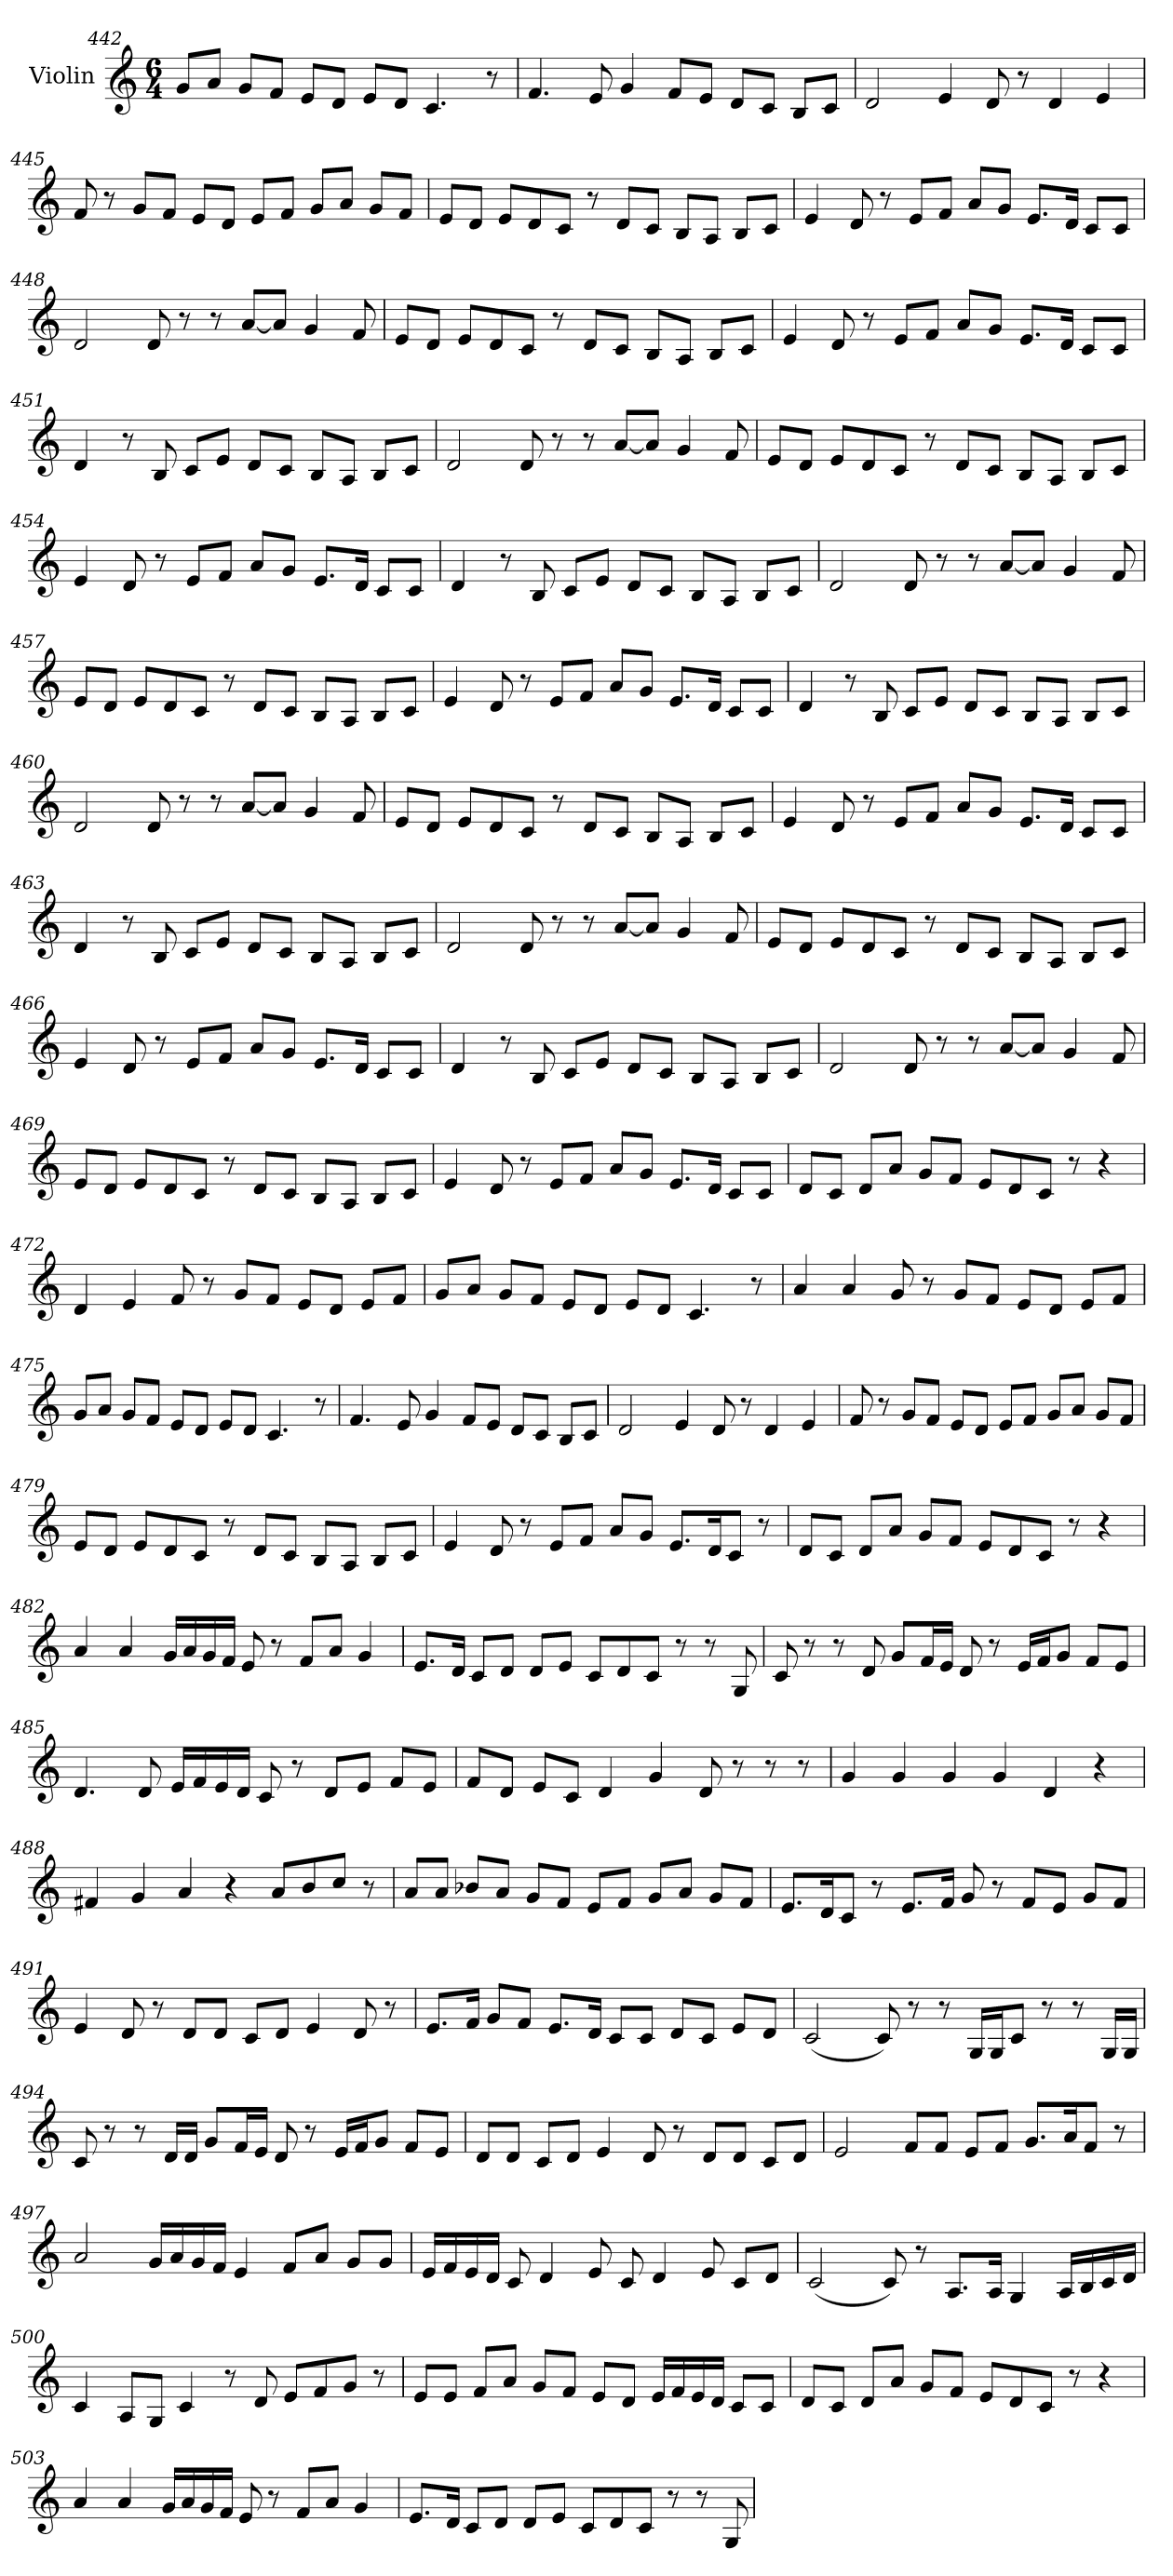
**kern
*part1
*staff1
*I"Violin
*clefG2
*k[]
*C:
*M6/4
=442
8g/L
8a/J
8g/L
8f/J
8e/L
8d/J
8e/L
8d/J
4.c/
8r
!!LO:PB:g=z
=443
4.f/
8e/
4g/
8f/L
8e/J
8d/L
8c/J
8B/L
8c/J
!!LO:PB:g=z
=444
2d/
4e/
8d/
8r
4d/
4e/
=445
8f/
8r
8g/L
8f/J
8e/L
8d/J
8e/L
8f/J
8g/L
8a/J
8g/L
8f/J
!!LO:PB:g=z
=446
8e/L
8d/J
8e/L
8d/
8c/J
8r
8d/L
8c/J
8B/L
8A/J
8B/L
8c/J
!!LO:PB:g=z
=447
4e/
8d/
8r
8e/L
8f/J
8a/L
8g/J
8.e/L
16d/Jk
8c/L
8c/J
=448
2d/
8d/
8r
8r
[8a/L
8a/J]
4g/
8f/
!!LO:PB:g=z
=449
8e/L
8d/J
8e/L
8d/
8c/J
8r
8d/L
8c/J
8B/L
8A/J
8B/L
8c/J
!!LO:PB:g=z
=450
4e/
8d/
8r
8e/L
8f/J
8a/L
8g/J
8.e/L
16d/Jk
8c/L
8c/J
=451
4d/
8r
8B/
8c/L
8e/J
8d/L
8c/J
8B/L
8A/J
8B/L
8c/J
!!LO:PB:g=z
=452
2d/
8d/
8r
8r
[8a/L
8a/J]
4g/
8f/
!!LO:PB:g=z
=453
8e/L
8d/J
8e/L
8d/
8c/J
8r
8d/L
8c/J
8B/L
8A/J
8B/L
8c/J
=454
4e/
8d/
8r
8e/L
8f/J
8a/L
8g/J
8.e/L
16d/Jk
8c/L
8c/J
!!LO:PB:g=z
=455
4d/
8r
8B/
8c/L
8e/J
8d/L
8c/J
8B/L
8A/J
8B/L
8c/J
=456
2d/
8d/
8r
8r
[8a/L
8a/J]
4g/
8f/
=457
8e/L
8d/J
8e/L
8d/
8c/J
8r
8d/L
8c/J
8B/L
8A/J
8B/L
8c/J
!!LO:PB:g=z
=458
4e/
8d/
8r
8e/L
8f/J
8a/L
8g/J
8.e/L
16d/Jk
8c/L
8c/J
!!LO:PB:g=z
=459
4d/
8r
8B/
8c/L
8e/J
8d/L
8c/J
8B/L
8A/J
8B/L
8c/J
=460
2d/
8d/
8r
8r
[8a/L
8a/J]
4g/
8f/
!!LO:PB:g=z
=461
8e/L
8d/J
8e/L
8d/
8c/J
8r
8d/L
8c/J
8B/L
8A/J
8B/L
8c/J
!!LO:PB:g=z
=462
4e/
8d/
8r
8e/L
8f/J
8a/L
8g/J
8.e/L
16d/Jk
8c/L
8c/J
=463
4d/
8r
8B/
8c/L
8e/J
8d/L
8c/J
8B/L
8A/J
8B/L
8c/J
!!LO:PB:g=z
=464
2d/
8d/
8r
8r
[8a/L
8a/J]
4g/
8f/
!!LO:PB:g=z
=465
8e/L
8d/J
8e/L
8d/
8c/J
8r
8d/L
8c/J
8B/L
8A/J
8B/L
8c/J
=466
4e/
8d/
8r
8e/L
8f/J
8a/L
8g/J
8.e/L
16d/Jk
8c/L
8c/J
!!LO:PB:g=z
=467
4d/
8r
8B/
8c/L
8e/J
8d/L
8c/J
8B/L
8A/J
8B/L
8c/J
!!LO:PB:g=z
=468
2d/
8d/
8r
8r
[8a/L
8a/J]
4g/
8f/
=469
8e/L
8d/J
8e/L
8d/
8c/J
8r
8d/L
8c/J
8B/L
8A/J
8B/L
8c/J
!!LO:PB:g=z
=470
4e/
8d/
8r
8e/L
8f/J
8a/L
8g/J
8.e/L
16d/Jk
8c/L
8c/J
!!LO:PB:g=z
=471
8d/L
8c/J
8d/L
8a/J
8g/L
8f/J
8e/L
8d/
8c/J
8r
4r
=472
4d/
4e/
8f/
8r
8g/L
8f/J
8e/L
8d/J
8e/L
8f/J
!!LO:PB:g=z
=473
8g/L
8a/J
8g/L
8f/J
8e/L
8d/J
8e/L
8d/J
4.c/
8r
!!LO:PB:g=z
=474
4a/
4a/
8g/
8r
8g/L
8f/J
8e/L
8d/J
8e/L
8f/J
=475
8g/L
8a/J
8g/L
8f/J
8e/L
8d/J
8e/L
8d/J
4.c/
8r
!!LO:PB:g=z
=476
4.f/
8e/
4g/
8f/L
8e/J
8d/L
8c/J
8B/L
8c/J
!!LO:PB:g=z
=477
2d/
4e/
8d/
8r
4d/
4e/
=478
8f/
8r
8g/L
8f/J
8e/L
8d/J
8e/L
8f/J
8g/L
8a/J
8g/L
8f/J
!!LO:PB:g=z
=479
8e/L
8d/J
8e/L
8d/
8c/J
8r
8d/L
8c/J
8B/L
8A/J
8B/L
8c/J
=480
4e/
8d/
8r
8e/L
8f/J
8a/L
8g/J
8.e/L
16d/K
8c/J
8r
=481
8d/L
8c/J
8d/L
8a/J
8g/L
8f/J
8e/L
8d/
8c/J
8r
4r
!!LO:PB:g=z
=482
*MM70
4a/
4a/
16g/LL
16a/
16g/
16f/JJ
8e/
8r
8f/L
8a/J
4g/
!!LO:PB:g=z
=483
8.e/L
16d/Jk
8c/L
8d/J
8d/L
8e/J
8c/L
8d/
8c/J
8r
8r
8G/
!!LO:PB:g=z
=484
8c/
8r
8r
8d/
8g/L
16f/L
16e/JJ
8d/
8r
16e/LL
16f/J
8g/J
8f/L
8e/J
!!LO:PB:g=z
=485
4.d/
8d/
16e/LL
16f/
16e/
16d/JJ
8c/
8r
8d/L
8e/J
8f/L
8e/J
!!LO:PB:g=z
=486
8f/L
8d/J
8e/L
8c/J
4d/
4g/
8d/
8r
8r
8r
=487
4g/
4g/
4g/
4g/
4d/
4r
!!LO:PB:g=z
=488
4f#X/
4g/
4a/
4r
8a/L
8b/
8cc/J
8r
=489
8a/L
8a/J
8b-X/L
8a/J
8g/L
8f/J
8e/L
8f/J
8g/L
8a/J
8g/L
8f/J
!!LO:PB:g=z
=490
8.e/L
16d/K
8c/J
8r
8.e/L
16f/Jk
8g/
8r
8f/L
8e/J
8g/L
8f/J
!!LO:PB:g=z
=491
4e/
8d/
8r
8d/L
8d/J
8c/L
8d/J
4e/
8d/
8r
=492
8.e/L
16f/Jk
8g/L
8f/J
8.e/L
16d/Jk
8c/L
8c/J
8d/L
8c/J
8e/L
8d/J
!!LO:PB:g=z
=493
(2c/
8c/)
8r
8r
16G/LL
16G/J
8c/J
8r
8r
16G/LL
16G/JJ
!!LO:PB:g=z
=494
8c/
8r
8r
16d/LL
16d/JJ
8g/L
16f/L
16e/JJ
8d/
8r
16e/LL
16f/J
8g/J
8f/L
8e/J
!!LO:PB:g=z
=495
8d/L
8d/J
8c/L
8d/J
4e/
8d/
8r
8d/L
8d/J
8c/L
8d/J
=496
2e/
8f/L
8f/J
8e/L
8f/J
8.g/L
16a/K
8f/J
8r
!!LO:PB:g=z
=497
2a/
16g/LL
16a/
16g/
16f/JJ
4e/
8f/L
8a/J
8g/L
8g/J
=498
16e/LL
16f/
16e/
16d/JJ
8c/
4d/
8e/
8c/
4d/
8e/
8c/L
8d/J
!!LO:PB:g=z
=499
(2c/
8c/)
8r
8.A/L
16A/Jk
4G/
16A/LL
16B/
16c/
16d/JJ
!!LO:PB:g=z
=500
4c/
8A/L
8G/J
4c/
8r
8d/
8e/L
8f/
8g/J
8r
=501
8e/L
8e/J
8f/L
8a/J
8g/L
8f/J
8e/L
8d/J
16e/LL
16f/
16e/
16d/JJ
8c/L
8c/J
!!LO:PB:g=z
=502
8d/L
8c/J
8d/L
8a/J
8g/L
8f/J
8e/L
8d/
8c/J
8r
4r
=503
4a/
4a/
16g/LL
16a/
16g/
16f/JJ
8e/
8r
8f/L
8a/J
4g/
=504
8.e/L
16d/Jk
8c/L
8d/J
8d/L
8e/J
8c/L
8d/
8c/J
8r
8r
8G/
=
*-
